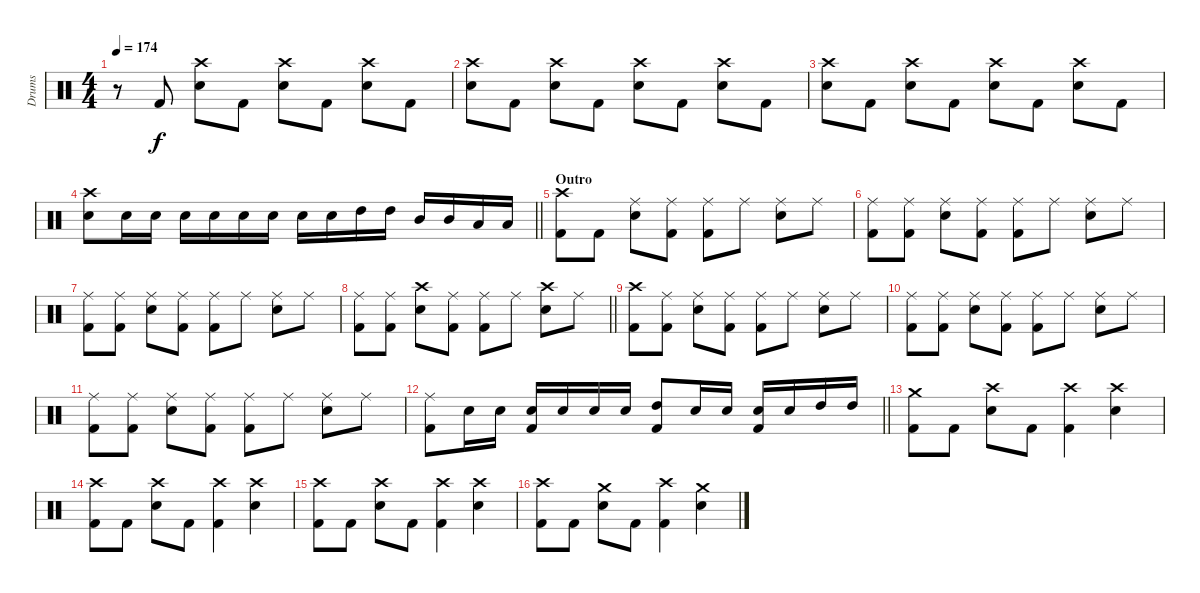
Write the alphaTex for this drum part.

\track ("Drums" "Drums") {instrument percussion}
\staff {score}
\articulation defaults
\ts (4 4)
\tempo 174
\clef neutral
\ks c
r.8{dy f} "Kick (hit) 2".8 ("Crash high (hit)" "Electric Snare (hit)").8 "Kick (hit) 2".8 ("Crash high (hit)" "Electric Snare (hit)").8 "Kick (hit) 2".8 ("Crash high (hit)" "Electric Snare (hit)").8 "Kick (hit) 2".8 |
("Crash high (hit)" "Electric Snare (hit)").8 "Kick (hit) 2".8 ("Crash high (hit)" "Electric Snare (hit)").8 "Kick (hit) 2".8 ("Crash high (hit)" "Electric Snare (hit)").8 "Kick (hit) 2".8 ("Crash high (hit)" "Electric Snare (hit)").8 "Kick (hit) 2".8 |
("Crash high (hit)" "Electric Snare (hit)").8 "Kick (hit) 2".8 ("Crash high (hit)" "Electric Snare (hit)").8 "Kick (hit) 2".8 ("Crash high (hit)" "Electric Snare (hit)").8 "Kick (hit) 2".8 ("Crash high (hit)" "Electric Snare (hit)").8 "Kick (hit) 2".8 |
\barLineRight lightlight
("Crash high (hit)" "Electric Snare (hit)").8 "Electric Snare (hit)".16 "Electric Snare (hit)".16 "Electric Snare (hit)".16 "Electric Snare (hit)".16 "Electric Snare (hit)".16 "Electric Snare (hit)".16 "Electric Snare (hit)".16 "Electric Snare (hit)".16 "High Tom (hit)".16 "High Tom (hit)".16 "Mid Tom (hit)".16 "Mid Tom (hit)".16 "Low Floor Tom (hit)".16 "Low Floor Tom (hit)".16 |
\section ("" "Outro")
("Crash high (hit)" "Kick (hit) 2").8 "Kick (hit) 2".8 ("Ride (middle)" "Electric Snare (hit)").8 ("Ride (middle)" "Kick (hit) 2").8 ("Ride (middle)" "Kick (hit) 2").8 "Ride (middle)".8 ("Ride (middle)" "Electric Snare (hit)").8 "Ride (middle)".8 |
("Ride (middle)" "Kick (hit) 2").8 ("Ride (middle)" "Kick (hit) 2").8 ("Ride (middle)" "Electric Snare (hit)").8 ("Ride (middle)" "Kick (hit) 2").8 ("Ride (middle)" "Kick (hit) 2").8 "Ride (middle)".8 ("Ride (middle)" "Electric Snare (hit)").8 "Ride (middle)".8 |
("Ride (middle)" "Kick (hit) 2").8 ("Ride (middle)" "Kick (hit) 2").8 ("Ride (middle)" "Electric Snare (hit)").8 ("Ride (middle)" "Kick (hit) 2").8 ("Ride (middle)" "Kick (hit) 2").8 "Ride (middle)".8 ("Ride (middle)" "Electric Snare (hit)").8 "Ride (middle)".8 |
\barLineRight lightlight
("Ride (middle)" "Kick (hit) 2").8 ("Ride (middle)" "Kick (hit) 2").8 ("Crash high (hit)" "Electric Snare (hit)").8 ("Ride (middle)" "Kick (hit) 2").8 ("Ride (middle)" "Kick (hit) 2").8 "Ride (middle)".8 ("Crash high (hit)" "Electric Snare (hit)").8 "Ride (middle)".8 |
("Crash high (hit)" "Kick (hit) 2").8 ("Ride (middle)" "Kick (hit) 2").8 ("Ride (middle)" "Electric Snare (hit)").8 ("Ride (middle)" "Kick (hit) 2").8 ("Ride (middle)" "Kick (hit) 2").8 "Ride (middle)".8 ("Ride (middle)" "Electric Snare (hit)").8 "Ride (middle)".8 |
("Ride (middle)" "Kick (hit) 2").8 ("Ride (middle)" "Kick (hit) 2").8 ("Ride (middle)" "Electric Snare (hit)").8 ("Ride (middle)" "Kick (hit) 2").8 ("Ride (middle)" "Kick (hit) 2").8 "Ride (middle)".8 ("Ride (middle)" "Electric Snare (hit)").8 "Ride (middle)".8 |
("Ride (middle)" "Kick (hit) 2").8 ("Ride (middle)" "Kick (hit) 2").8 ("Ride (middle)" "Electric Snare (hit)").8 ("Ride (middle)" "Kick (hit) 2").8 ("Ride (middle)" "Kick (hit) 2").8 "Ride (middle)".8 ("Ride (middle)" "Electric Snare (hit)").8 "Ride (middle)".8 |
\barLineRight lightlight
("Ride (middle)" "Kick (hit) 2").8 "Electric Snare (hit)".16 "Electric Snare (hit)".16 ("Electric Snare (hit)" "Kick (hit) 2").16 "Electric Snare (hit)".16 "Electric Snare (hit)".16 "Electric Snare (hit)".16 ("High Tom (hit)" "Kick (hit) 2").8 "Electric Snare (hit)".16 "Electric Snare (hit)".16 ("Electric Snare (hit)" "Kick (hit) 2").16 "Electric Snare (hit)".16 "High Tom (hit)".16 "High Tom (hit)".16 |
("Crash medium (hit)" "Kick (hit) 2").8 "Kick (hit) 2".8 ("Crash high (hit)" "Electric Snare (hit)").8 "Kick (hit) 2".8 ("Crash high (hit)" "Kick (hit) 2").4 ("Crash high (hit)" "Electric Snare (hit)").4 |
("Crash high (hit)" "Kick (hit) 2").8 "Kick (hit) 2".8 ("Crash high (hit)" "Electric Snare (hit)").8 "Kick (hit) 2".8 ("Crash high (hit)" "Kick (hit) 2").4 ("Crash high (hit)" "Electric Snare (hit)").4 |
("Crash high (hit)" "Kick (hit) 2").8 "Kick (hit) 2".8 ("Crash high (hit)" "Electric Snare (hit)").8 "Kick (hit) 2".8 ("Crash high (hit)" "Kick (hit) 2").4 ("Crash high (hit)" "Electric Snare (hit)").4 |
("Crash high (hit)" "Kick (hit) 2").8 "Kick (hit) 2".8 ("Crash medium (hit)" "Electric Snare (hit)").8 "Kick (hit) 2".8 ("Crash high (hit)" "Kick (hit) 2").4 ("Crash medium (hit)" "Electric Snare (hit)").4
